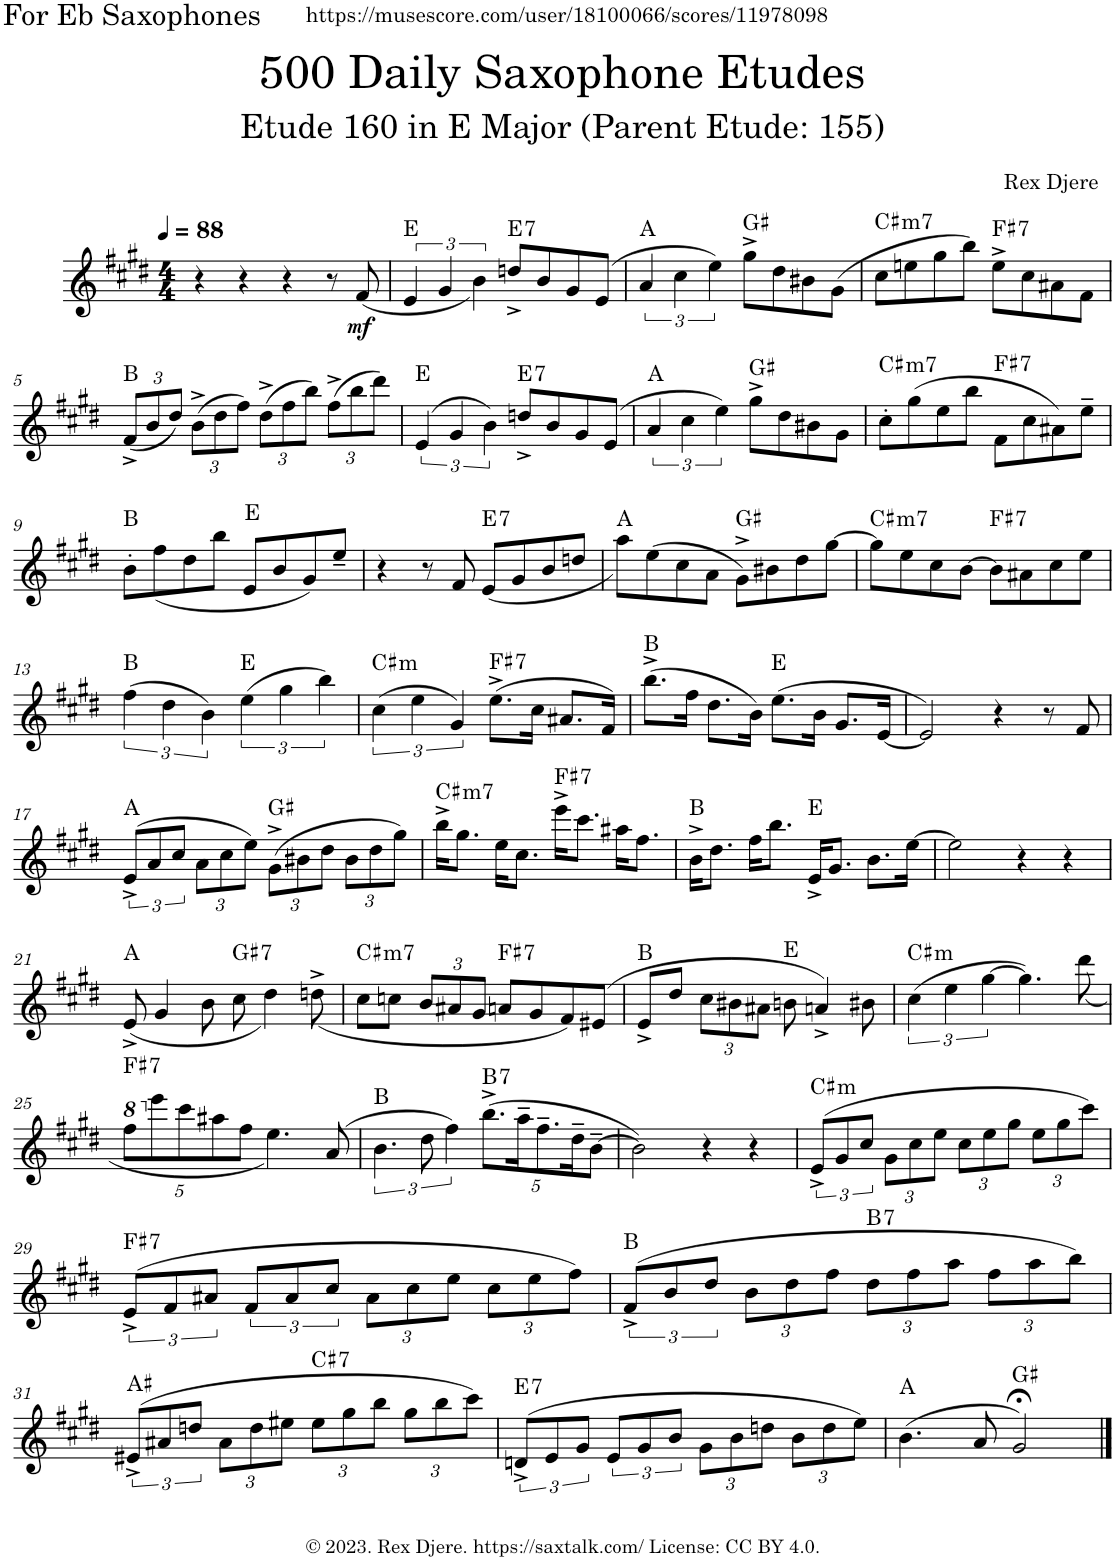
**kern	**dynam	**harte
*part1	*part1	*part1
*staff1	*staff1	*
*I"Alto Saxophone	*	*
*I'A. Sax.	*	*
*clefG2	*	*
*Trd5c9	*	*
*k[f#c#g#d#]	*	*
*M4/4	*	*
*MM88	*	*
=1	=1	=1
4r	.	.
4r	.	.
4r	.	.
8r	.	.
!	!LO:DY:b	!
(<8f#/	mf	.
=2	=2	=2
6e/	.	E:maj
6g#/	.	.
6b\)	.	.
!	!	!LO:H:kt=7
8ddn^/L	.	E:7
8b/	.	.
8g#/	.	.
(8e/J	.	.
=3	=3	=3
6a/	.	A:maj
6cc#\	.	.
6ee\)	.	.
8gg#^\L	.	G#:maj
8dd#\	.	.
8b#X\	.	.
(8g#\J	.	.
=4	=4	=4
!	!	!LO:H:kt=m7
8cc#\L	.	C#:min7
8een\	.	.
8gg#\	.	.
8bb\J)	.	.
!	!	!LO:H:kt=7
8ee^\L	.	F#:7
8cc#\	.	.
8a#X\	.	.
8f#\J	.	.
!!LO:LB:g=z
=5	=5	=5
*Xbrackettup	*	*
(12f#^/L	.	B:maj
12b/	.	.
12dd#/J)	.	.
(12b^\L	.	.
12dd#\	.	.
12ff#\J)	.	.
(12dd#^\L	.	.
12ff#\	.	.
12bb\J)	.	.
(12ff#^\L	.	.
12bb\	.	.
12ddd#\J)	.	.
=6	=6	=6
*brackettup	*	*
(6e/	.	E:maj
6g#/	.	.
6b\)	.	.
!	!	!LO:H:kt=7
8ddn^/L	.	E:7
8b/	.	.
8g#/	.	.
(8e/J	.	.
=7	=7	=7
6a/	.	A:maj
6cc#\	.	.
6ee\)	.	.
8gg#^\L	.	G#:maj
8dd#\	.	.
8b#X\	.	.
8g#\J	.	.
=8	=8	=8
!	!	!LO:H:kt=m7
8cc#'\L	.	C#:min7
(8gg#\	.	.
8ee\	.	.
8bb\J	.	.
!	!	!LO:H:kt=7
8f#\L	.	F#:7
8cc#\	.	.
8a#X\)	.	.
8ee~\J	.	.
!!LO:LB:g=z
=9	=9	=9
8b'\L	.	B:maj
(<8ff#\	.	.
8dd#\	.	.
8bb\J	.	.
8e/L	.	E:maj
8b/	.	.
8g#/)	.	.
8ee~/J	.	.
=10	=10	=10
4r	.	.
8r	.	.
8f#/	.	.
!	!	!LO:H:kt=7
(<8e/L	.	E:7
8g#/	.	.
8b/	.	.
8ddn/J	.	.
=11	=11	=11
8aa\L)	.	A:maj
(8ee\	.	.
8cc#\	.	.
8a\J	.	.
8g#^\L)	.	G#:maj
8b#X\	.	.
8dd#\	.	.
[8gg#\J	.	.
=12	=12	=12
!	!	!LO:H:kt=m7
8gg#\L]	.	C#:min7
8ee\	.	.
8cc#\	.	.
[8b\J	.	.
!	!	!LO:H:kt=7
8b\L]	.	F#:7
8a#X\	.	.
8cc#\	.	.
8ee\J	.	.
!!LO:LB:g=z
=13	=13	=13
(6ff#\	.	B:maj
6dd#\	.	.
6b\)	.	.
(6ee\	.	E:maj
6gg#\	.	.
6bb\)	.	.
=14	=14	=14
!	!	!LO:H:kt=m
(6cc#\	.	C#:min
6ee\	.	.
6g#/)	.	.
!	!	!LO:H:kt=7
(8.ee^\L	.	F#:7
16cc#\Jk	.	.
8.a#X/L	.	.
16f#/Jk)	.	.
=15	=15	=15
(8.bb^\L	.	B:maj
16ff#\Jk	.	.
8.dd#\L	.	.
16b\Jk)	.	.
(8.ee\L	.	E:maj
16b\Jk	.	.
8.g#/L	.	.
[16e/Jk	.	.
=16	=16	=16
2e/])	.	.
4r	.	.
8r	.	.
8f#/	.	.
!!LO:LB:g=z
=17	=17	=17
(12e^/L	.	A:maj
12a/	.	.
12cc#/J	.	.
*Xbrackettup	*	*
12a\L	.	.
12cc#\	.	.
12ee\J)	.	.
(12g#^\L	.	G#:maj
12b#X\	.	.
12dd#\J	.	.
12b#\L	.	.
12dd#\	.	.
12gg#\J)	.	.
=18	=18	=18
!	!	!LO:H:kt=m7
16bb^\KL	.	C#:min7
8.gg#\J	.	.
16ee\KL	.	.
8.cc#\J	.	.
!	!	!LO:H:kt=7
16eee^\KL	.	F#:7
8.ccc#\J	.	.
16aa#X\KL	.	.
8.ff#\J	.	.
=19	=19	=19
16b^\KL	.	B:maj
8.dd#\J	.	.
16ff#\KL	.	.
8.bb\J	.	.
16e^/KL	.	E:maj
8.g#/J	.	.
8.b\L	.	.
[16ee\Jk	.	.
=20	=20	=20
2ee\]	.	.
4r	.	.
4r	.	.
!!LO:LB:g=z
=21	=21	=21
(<8e^/	.	A:maj
4g#/	.	.
8b\	.	.
!	!	!LO:H:kt=7
8cc#\	.	G#:7
4dd#\)	.	.
(<8ddn^\	.	.
=22	=22	=22
!	!	!LO:H:kt=m7
8cc#\L	.	C#:min7
8ccn\J	.	.
12b/L	.	.
12a#X/	.	.
12g#/J	.	.
!	!	!LO:H:kt=7
8an/L	.	F#:7
8g#/	.	.
8f#/)	.	.
(8e#X/J	.	.
=23	=23	=23
8e^/L	.	B:maj
8dd#/J	.	.
12cc#\L	.	.
12b#X\	.	.
12a#X\J	.	.
8bn\	.	E:maj
4an^/)	.	.
8b#X\	.	.
=24	=24	=24
*brackettup	*	*
!	!	!LO:H:kt=m
(6cc#\	.	C#:min
6ee\	.	.
[6gg#\	.	.
4.gg#\])	.	.
(<8ddd#\	.	.
!!LO:LB:g=z
=25	=25	=25
*8va	*	*
*Xbrackettup	*	*
!	!	!LO:H:kt=7
10fff#\L	.	F#:7
*X8va	*	*
10eee\	.	.
10ccc#\	.	.
10aa#X\	.	.
10ff#\J	.	.
4.ee\)	.	.
(8a/	.	.
=26	=26	=26
*brackettup	*	*
6.b\	.	B:maj
12dd#\	.	.
6ff#\)	.	.
*Xbrackettup	*	*
!	!	!LO:H:kt=7
(10.bb^\L	.	B:7
20aa~\K	.	.
10.ff#~\	.	.
20dd#~\K	.	.
[10b~\J	.	.
=27	=27	=27
2b\])	.	.
4r	.	.
4r	.	.
=28	=28	=28
*brackettup	*	*
!	!	!LO:H:kt=m
(>12e^/L	.	C#:min
12g#/	.	.
12cc#/J	.	.
*Xbrackettup	*	*
12g#\L	.	.
12cc#\	.	.
12ee\J	.	.
12cc#\L	.	.
12ee\	.	.
12gg#\J	.	.
12ee\L	.	.
12gg#\	.	.
12ccc#\J)	.	.
!!LO:LB:g=z
=29	=29	=29
*brackettup	*	*
!	!	!LO:H:kt=7
(12e^/L	.	F#:7
12f#/	.	.
12a#X/J	.	.
12f#/L	.	.
12a#/	.	.
12cc#/J	.	.
*Xbrackettup	*	*
12a#\L	.	.
12cc#\	.	.
12ee\J	.	.
12cc#\L	.	.
12ee\	.	.
12ff#\J)	.	.
=30	=30	=30
*brackettup	*	*
(12f#^/L	.	B:maj
12b/	.	.
12dd#/J	.	.
*Xbrackettup	*	*
12b\L	.	.
12dd#\	.	.
12ff#\J	.	.
!	!	!LO:H:kt=7
12dd#\L	.	B:7
12ff#\	.	.
12aa\J	.	.
12ff#\L	.	.
12aa\	.	.
12bb\J)	.	.
!!LO:LB:g=z
=31	=31	=31
*brackettup	*	*
(12e#X^/L	.	A#:maj
12a#X/	.	.
12ddn/J	.	.
*Xbrackettup	*	*
12a#\L	.	.
12dd\	.	.
12ee#X\J	.	.
!	!	!LO:H:kt=7
12ee#\L	.	C#:7
12gg#\	.	.
12bb\J	.	.
12gg#\L	.	.
12bb\	.	.
12ccc#\J)	.	.
=32	=32	=32
*brackettup	*	*
!	!	!LO:H:kt=7
(12dn^/L	.	E:7
12e/	.	.
12g#/J	.	.
12e/L	.	.
12g#/	.	.
12b/J	.	.
*Xbrackettup	*	*
12g#\L	.	.
12b\	.	.
12ddn\J	.	.
12b\L	.	.
12dd\	.	.
12ee\J)	.	.
=33	=33	=33
(4.b\	.	A:maj
8a/	.	.
2g#;</)	.	G#:maj
==	==	==
*-	*-	*-
